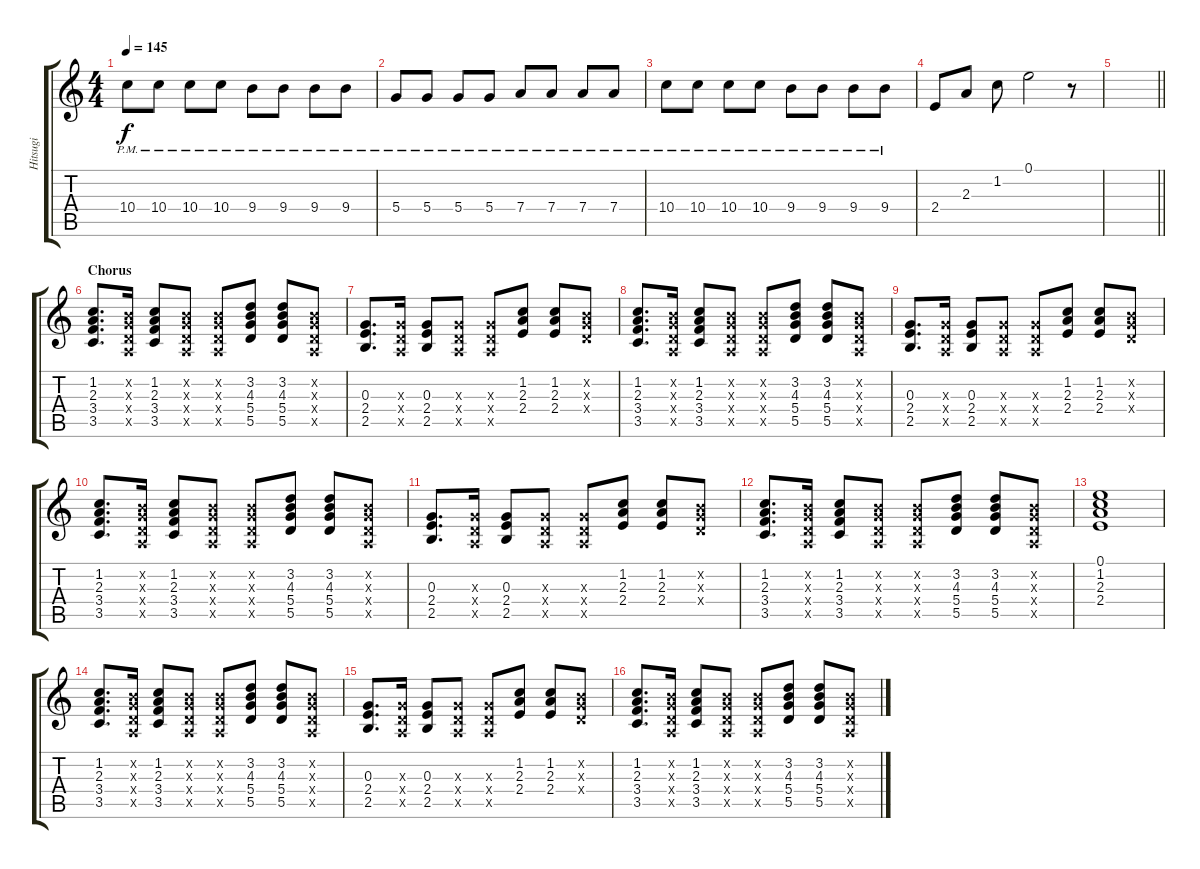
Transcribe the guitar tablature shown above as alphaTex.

\track ("Hitsugi" "Hitsugi") {instrument distortionguitar}
\staff {score tabs}
\tuning (E4 B3 G3 D3 A2 E2) {hide}
\ts (4 4)
\tempo 145
\clef g2
\ks c
10.4{pm}.8{dy f} 10.4{pm}.8 10.4{pm}.8 10.4{pm}.8 9.4{pm}.8 9.4{pm}.8 9.4{pm}.8 9.4{pm}.8 |
5.4{pm}.8 5.4{pm}.8 5.4{pm}.8 5.4{pm}.8 7.4{pm}.8 7.4{pm}.8 7.4{pm}.8 7.4{pm}.8 |
10.4{pm}.8 10.4{pm}.8 10.4{pm}.8 10.4{pm}.8 9.4{pm}.8 9.4{pm}.8 9.4{pm}.8 9.4{pm}.8 |
2.4.8 2.3.8 1.2.8 0.1.2 r.8 |
\barLineRight lightlight
|
\section ("" "Chorus")
(1.2 2.3 3.4 3.5).8{d} (0.2{x} 0.3{x} 0.4{x} 0.5{x}).16 (1.2 2.3 3.4 3.5).8 (0.2{x} 0.3{x} 0.4{x} 0.5{x}).8 (0.2{x} 0.3{x} 0.4{x} 0.5{x}).8 (3.2 4.3 5.4 5.5).8 (3.2 4.3 5.4 5.5).8 (0.2{x} 0.3{x} 0.4{x} 0.5{x}).8 |
(0.3 2.4 2.5).8{d} (0.3{x} 0.4{x} 0.5{x}).16 (0.3 2.4 2.5).8 (0.3{x} 0.4{x} 0.5{x}).8 (0.3{x} 0.4{x} 0.5{x}).8 (1.2 2.3 2.4).8 (1.2 2.3 2.4).8 (0.2{x} 0.3{x} 0.4{x}).8 |
(1.2 2.3 3.4 3.5).8{d} (0.2{x} 0.3{x} 0.4{x} 0.5{x}).16 (1.2 2.3 3.4 3.5).8 (0.2{x} 0.3{x} 0.4{x} 0.5{x}).8 (0.2{x} 0.3{x} 0.4{x} 0.5{x}).8 (3.2 4.3 5.4 5.5).8 (3.2 4.3 5.4 5.5).8 (0.2{x} 0.3{x} 0.4{x} 0.5{x}).8 |
(0.3 2.4 2.5).8{d} (0.3{x} 0.4{x} 0.5{x}).16 (0.3 2.4 2.5).8 (0.3{x} 0.4{x} 0.5{x}).8 (0.3{x} 0.4{x} 0.5{x}).8 (1.2 2.3 2.4).8 (1.2 2.3 2.4).8 (0.2{x} 0.3{x} 0.4{x}).8 |
(1.2 2.3 3.4 3.5).8{d} (0.2{x} 0.3{x} 0.4{x} 0.5{x}).16 (1.2 2.3 3.4 3.5).8 (0.2{x} 0.3{x} 0.4{x} 0.5{x}).8 (0.2{x} 0.3{x} 0.4{x} 0.5{x}).8 (3.2 4.3 5.4 5.5).8 (3.2 4.3 5.4 5.5).8 (0.2{x} 0.3{x} 0.4{x} 0.5{x}).8 |
(0.3 2.4 2.5).8{d} (0.3{x} 0.4{x} 0.5{x}).16 (0.3 2.4 2.5).8 (0.3{x} 0.4{x} 0.5{x}).8 (0.3{x} 0.4{x} 0.5{x}).8 (1.2 2.3 2.4).8 (1.2 2.3 2.4).8 (0.2{x} 0.3{x} 0.4{x}).8 |
(1.2 2.3 3.4 3.5).8{d} (0.2{x} 0.3{x} 0.4{x} 0.5{x}).16 (1.2 2.3 3.4 3.5).8 (0.2{x} 0.3{x} 0.4{x} 0.5{x}).8 (0.2{x} 0.3{x} 0.4{x} 0.5{x}).8 (3.2 4.3 5.4 5.5).8 (3.2 4.3 5.4 5.5).8 (0.2{x} 0.3{x} 0.4{x} 0.5{x}).8 |
(0.1 1.2 2.3 2.4).1 |
(1.2 2.3 3.4 3.5).8{d} (0.2{x} 0.3{x} 0.4{x} 0.5{x}).16 (1.2 2.3 3.4 3.5).8 (0.2{x} 0.3{x} 0.4{x} 0.5{x}).8 (0.2{x} 0.3{x} 0.4{x} 0.5{x}).8 (3.2 4.3 5.4 5.5).8 (3.2 4.3 5.4 5.5).8 (0.2{x} 0.3{x} 0.4{x} 0.5{x}).8 |
(0.3 2.4 2.5).8{d} (0.3{x} 0.4{x} 0.5{x}).16 (0.3 2.4 2.5).8 (0.3{x} 0.4{x} 0.5{x}).8 (0.3{x} 0.4{x} 0.5{x}).8 (1.2 2.3 2.4).8 (1.2 2.3 2.4).8 (0.2{x} 0.3{x} 0.4{x}).8 |
(1.2 2.3 3.4 3.5).8{d} (0.2{x} 0.3{x} 0.4{x} 0.5{x}).16 (1.2 2.3 3.4 3.5).8 (0.2{x} 0.3{x} 0.4{x} 0.5{x}).8 (0.2{x} 0.3{x} 0.4{x} 0.5{x}).8 (3.2 4.3 5.4 5.5).8 (3.2 4.3 5.4 5.5).8 (0.2{x} 0.3{x} 0.4{x} 0.5{x}).8
